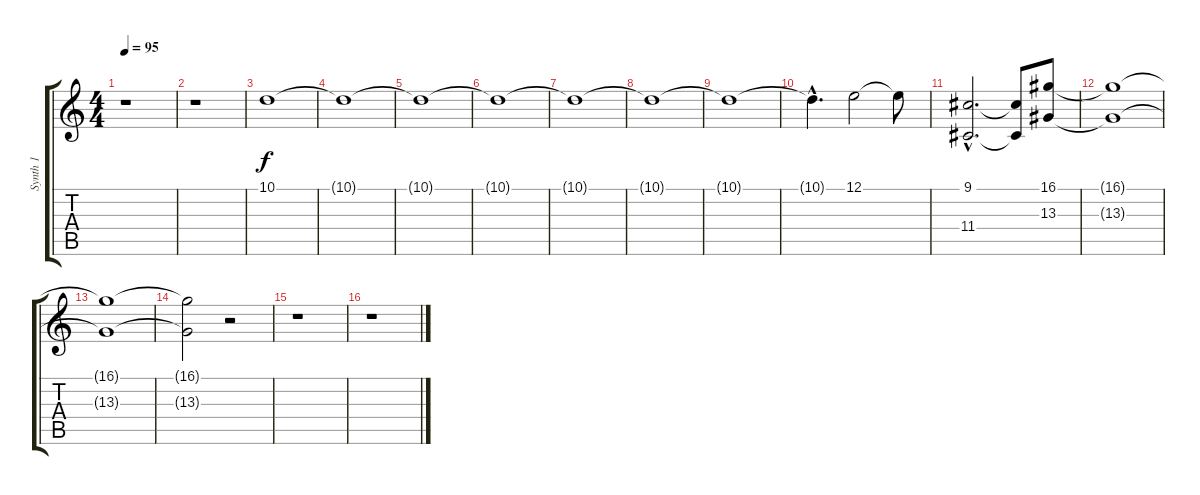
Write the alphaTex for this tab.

\track ("Synth 1" "Synth 1") {instrument pad3polysynth}
\staff {score tabs}
\tuning (E4 B3 G3 D3 A2 E2) {hide}
\ts (4 4)
\tempo 95
\clef g2
\ks c
r.1{dy f} |
r.1 |
10.1.1 |
10.1{t}.1 |
10.1{t}.1 |
10.1{t}.1 |
10.1{t}.1 |
10.1{t}.1 |
10.1{t}.1 |
10.1{hac t}.4{d} 12.1.2 12.1{t}.8 |
(9.1{hac} 11.4{hac}).2{d} (9.1{t} 11.4{t}).8 (16.1 13.3).8 |
(16.1{t} 13.3{t}).1 |
(16.1{t} 13.3{t}).1 |
(16.1{t} 13.3{t}).2 r.2 |
r.1 |
r.1
